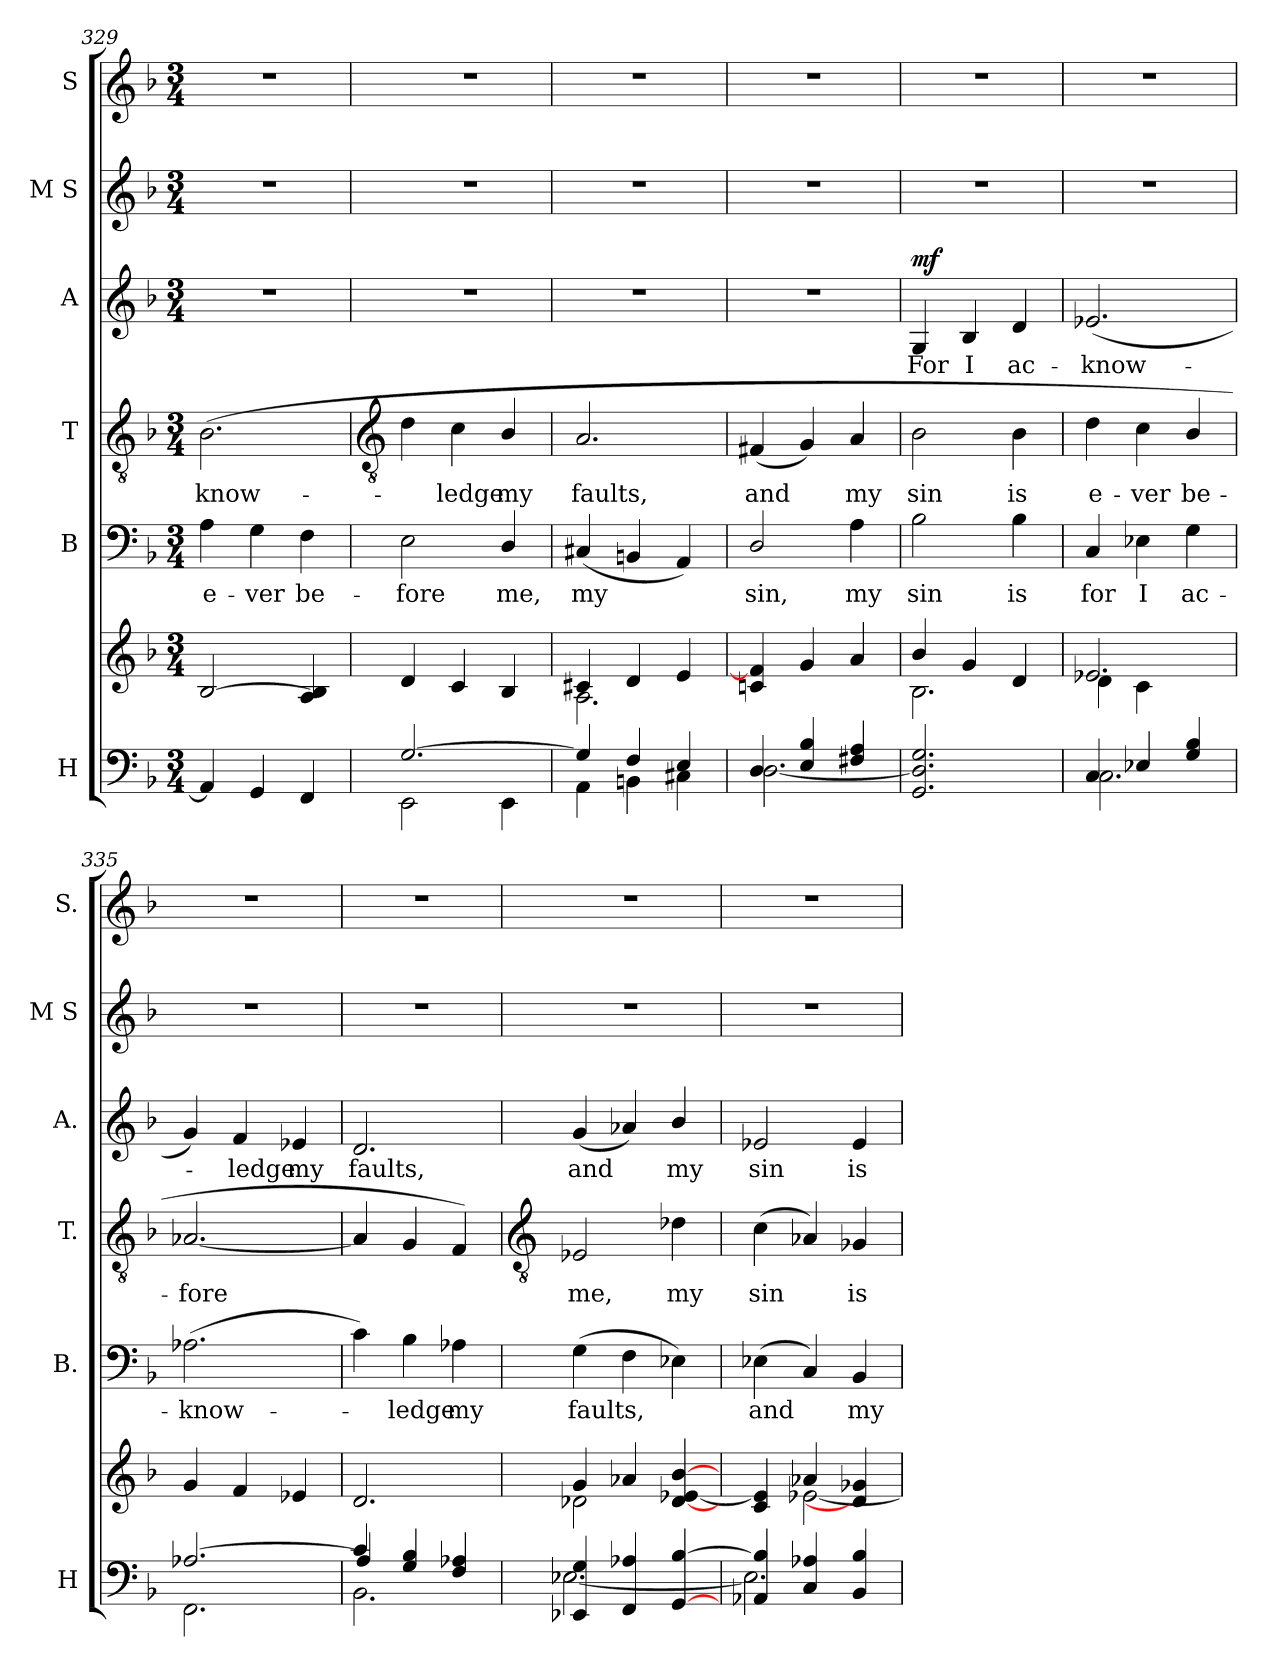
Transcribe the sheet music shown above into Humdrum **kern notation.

**kern	**kern	**kern	**text	**kern	**text	**kern	**text	**dynam	**kern	**kern
*part6	*part6	*part5	*part5	*part4	*part4	*part3	*part3	*part3	*part2	*part1
*staff7	*staff6	*staff5	*staff5	*staff4	*staff4	*staff3	*staff3	*staff3	*staff2	*staff1
*I"H	*	*I"B	*	*I"T	*	*I"A	*	*	*I"M S	*I"S
*I'H	*	*I'B.	*	*I'T.	*	*I'A.	*	*	*I'M S	*I'S.
*clefF4	*clefG2	*clefF4	*	*clefGv2	*	*clefG2	*	*	*clefG2	*clefG2
*k[b-]	*k[b-]	*k[b-]	*	*k[b-]	*	*k[b-]	*	*	*k[b-]	*k[b-]
*M3/4	*M3/4	*M3/4	*	*M3/4	*	*M3/4	*	*	*M3/4	*M3/4
=329	=329	=329	=329	=329	=329	=329	=329	=329	=329	=329
*^	*^	*	*	*	*	*	*	*	*	*
!	!	!	!	!	!LO:LY:b	!	!LO:LY:b	!	!	!	!	!
2.ryy	4AA/]	[2B-/	2.ryy	4A\	e-	(>2.B-\	-know-	2.r	.	.	2.r	2.r
!	!	!	!	!	!LO:LY:b	!	!	!	!	!	!	!
.	4GG/	.	.	4G\	-ver	.	.	.	.	.	.	.
!	!	!	!	!	!LO:LY:b	!	!	!	!	!	!	!
.	4FF/	4A/ 4B-/]	.	4F\	be-	.	.	.	.	.	.	.
=330	=330	=330	=330	=330	=330	=330	=330	=330	=330	=330	=330	=330
*	*	*	*	*	*	*clefGv2	*	*	*	*	*	*
!	!	!	!	!	!LO:LY:b	!	!	!	!	!	!	!
[2.G/	2EE\	4d/	2.ryy	2E\	-fore	4d\	.	2.r	.	.	2.r	2.r
!	!	!	!	!	!	!	!LO:LY:b	!	!	!	!	!
.	.	4c/	.	.	.	4c\	ledge	.	.	.	.	.
!	!	!	!	!	!LO:LY:b	!	!LO:LY:b	!	!	!	!	!
.	4EE\	4B-/	.	4D/	me,	4B-/	my	.	.	.	.	.
=331	=331	=331	=331	=331	=331	=331	=331	=331	=331	=331	=331	=331
!	!	!	!	!	!LO:LY:b	!	!LO:LY:b	!	!	!	!	!
4G/]	4AA\	4c#X/	2.A\	(4C#X/	my	2.A/	faults,	2.r	.	.	2.r	2.r
4F/	4BBn\	4d/	.	4BBn/	.	.	.	.	.	.	.	.
4E/	4C#X\	4e/	.	4AA/)	.	.	.	.	.	.	.	.
=332	=332	=332	=332	=332	=332	=332	=332	=332	=332	=332	=332	=332
!	!	!	!	!	!LO:LY:b	!	!LO:LY:b	!	!	!	!	!
4D/	[2.D\	4cn/ 4f#/]	2.ryy	2D/	sin,	(4F#X/	and	2.r	.	.	2.r	2.r
4E/ 4B-/	.	4g/	.	.	.	4G/)	.	.	.	.	.	.
!	!	!	!	!	!LO:LY:b	!	!LO:LY:b	!	!	!	!	!
4F#X/ 4A/	.	4a/	.	4A!\	my	4A/	my	.	.	.	.	.
=333	=333	=333	=333	=333	=333	=333	=333	=333	=333	=333	=333	=333
!	!	!	!	!	!LO:LY:b	!	!LO:LY:b	!	!LO:LY:b	!LO:DY:b	!	!
2.ryy	2.GG/ 2.D/] 2.G/	4b-/	2.B-\	2B-!\	sin	2B-\	sin	4G/	For	mf	2.r	2.r
!	!	!	!	!	!	!	!	!	!LO:LY:b	!	!	!
.	.	4g/	.	.	.	.	.	4B-/	I	.	.	.
!	!	!	!	!	!LO:LY:b	!	!LO:LY:b	!	!LO:LY:b	!	!	!
.	.	4d/	.	4B-!\	is	4B-\	is	4d/	ac-	.	.	.
=334	=334	=334	=334	=334	=334	=334	=334	=334	=334	=334	=334	=334
!	!	!	!	!	!LO:LY:b	!	!LO:LY:b	!	!LO:LY:b	!	!	!
4C/	2.C\	2.e-X/	4d\	4C/	for	4d\	e-	(2.e-X/	-know-	.	2.r	2.r
!	!	!	!	!	!LO:LY:b	!	!LO:LY:b	!	!	!	!	!
4E-X/	.	.	4c\	4E-X\	I	4c\	-ver	.	.	.	.	.
!	!	!	!	!	!LO:LY:b	!	!LO:LY:b	!	!	!	!	!
4G/ 4B-/	.	.	4ryy	4G\	ac-	4B-/	be-	.	.	.	.	.
!!LO:PB:g=z
=335	=335	=335	=335	=335	=335	=335	=335	=335	=335	=335	=335	=335
!	!	!	!	!	!LO:LY:b	!	!LO:LY:b	!	!	!	!	!
[2.A-X/	2.FF\	4g/	2.ryy	(>2.A-X\	-know-	[2.A-X/	-fore	4g/)	.	.	2.r	2.r
!	!	!	!	!	!	!	!	!	!LO:LY:b	!	!	!
.	.	4f/	.	.	.	.	.	4f/	ledge	.	.	.
!	!	!	!	!	!	!	!	!	!LO:LY:b	!	!	!
.	.	4e-X/	.	.	.	.	.	4e-X/	my	.	.	.
=336	=336	=336	=336	=336	=336	=336	=336	=336	=336	=336	=336	=336
*	*^	*	*	*	*	*	*	*	*	*	*	*
!	!	!	!	!	!	!	!	!	!	!LO:LY:b	!	!	!
4c/	4A-/]	2.BB-\	2.d/	4ryy	4c\)	.	4A-/]	.	2.d/	faults,	.	2.r	2.r
!	!	!	!	!	!	!LO:LY:b	!	!	!	!	!	!	!
2ryy	4G/ 4B-/	.	.	2ryy	4B-\	ledge	4G/	.	.	.	.	.	.
!	!	!	!	!	!	!LO:LY:b	!	!	!	!	!	!	!
.	4F/ 4A-X/	.	.	.	4A-X\	my	4F/)	.	.	.	.	.	.
*v	*v	*v	*	*	*	*	*	*	*	*	*	*	*
=337	=337	=337	=337	=337	=337	=337	=337	=337	=337	=337	=337
*	*	*	*	*	*clefGv2	*	*	*	*	*	*
*^	*	*	*	*	*	*	*	*	*	*	*
!	!	!	!	!	!LO:LY:b	!	!LO:LY:b	!	!LO:LY:b	!	!	!
4EE-X/ 4G/	[2.E-X\	4g/	2d-X\	(>4G\	faults,	2E-X/	me,	(4g/	and	.	2.r	2.r
4FF/ 4A-X/	.	4a-X/	.	4F\	.	.	.	4a-X/)	.	.	.	.
!	!	!	!	!	!	!	!LO:LY:b	!	!LO:LY:b	!	!	!
[4GG/ [4B-/	.	[4d-/ [4e-X/ [4b-/	4ryy	4E-X\)	.	4d-X\	my	4b-/	my	.	.	.
=338	=338	=338	=338	=338	=338	=338	=338	=338	=338	=338	=338	=338
!	!	!	!	!	!LO:LY:b	!	!LO:LY:b	!	!LO:LY:b	!	!	!
4AA-X/ 4B-/]	2.E-\]	4c/ 4e-/]	4ryy	(4E-X\	and	(4c\	sin	2e-X/	sin	.	2.r	2.r
4C/ 4A-X/	.	4a-X/	[2e-X\	4C/)	.	4A-X/)	.	.	.	.	.	.
!	!	!	!	!	!LO:LY:b	!	!LO:LY:b	!	!LO:LY:b	!	!	!
4BB-/ 4B-/	.	4d-/] 4g-X/	.	4BB-/	my	4G-X/	is	4e-/	is	.	.	.
*v	*v	*	*	*	*	*	*	*	*	*	*	*
*	*v	*v	*	*	*	*	*	*	*	*	*
=	=	=	=	=	=	=	=	=	=	=
*-	*-	*-	*-	*-	*-	*-	*-	*-	*-	*-
